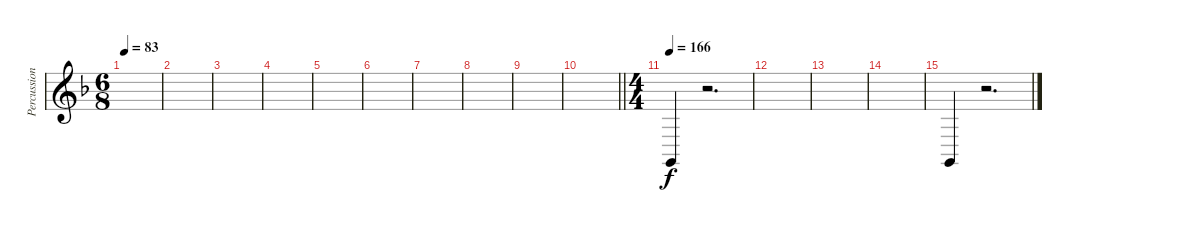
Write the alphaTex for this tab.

\track ("Percussion" "Percussion") {instrument timpani}
\staff {score}
\tuning (E4 B3 G3 D3 A2 E2 B1) {hide}
\ts (6 8)
\tempo 83
\clef g2
\ks f
|
|
|
|
|
|
|
|
|
\barLineRight lightlight
|
\ts (4 4)
\section ("" "")
\tempo 166
3.6.4 r.2{d} |
|
|
|
3.6.4 r.2{d}
